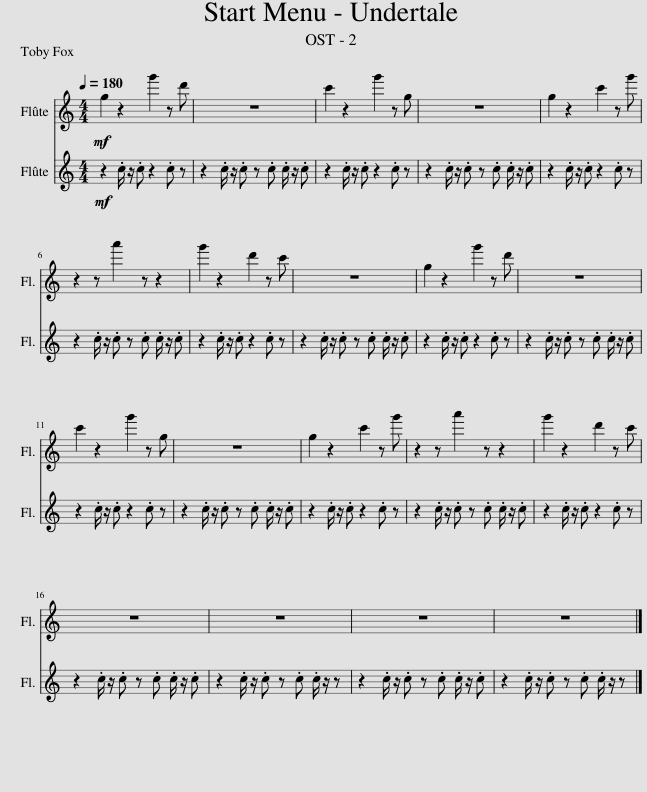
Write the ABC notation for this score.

X:1
%%score 1 2
L:1/8
Q:1/4=180
M:4/4
I:linebreak $
K:C
V:1 treble
V:2 treble
V:1
!mf! g2 z2 g'2 z d' | z8 | c'2 z2 g'2 z g | z8 | g2 z2 c'2 z g' |$ %5
 z2 z a'2 z z2 | g'2 z2 d'2 z c' | z8 | g2 z2 g'2 z d' | z8 |$ %10
 c'2 z2 g'2 z g | z8 | g2 z2 c'2 z g' | z2 z a'2 z z2 | g'2 z2 d'2 z c' |$ %15
 z8 | z8 | z8 | z8 |] %19
V:2
!mf! z2 .c/ z/ .c z2 .c z | z2 .c/ z/ .c z .c .c/ z/ .c | z2 .c/ z/ .c z2 .c z | z2 .c/ z/ .c z .c .c/ z/ .c | z2 .c/ z/ .c z2 .c z |$ %5
 z2 .c/ z/ .c z .c .c/ z/ .c | z2 .c/ z/ .c z2 .c z | z2 .c/ z/ .c z .c .c/ z/ .c | z2 .c/ z/ .c z2 .c z | z2 .c/ z/ .c z .c .c/ z/ .c |$ %10
 z2 .c/ z/ .c z2 .c z | z2 .c/ z/ .c z .c .c/ z/ .c | z2 .c/ z/ .c z2 .c z | z2 .c/ z/ .c z .c .c/ z/ .c | z2 .c/ z/ .c z2 .c z |$ %15
 z2 .c/ z/ .c z .c .c/ z/ .c | z2 .c/ z/ .c z .c .c/ z/ z | z2 .c/ z/ .c z .c .c/ z/ .c | z2 .c/ z/ .c z .c .c/ z/ z |] %19
